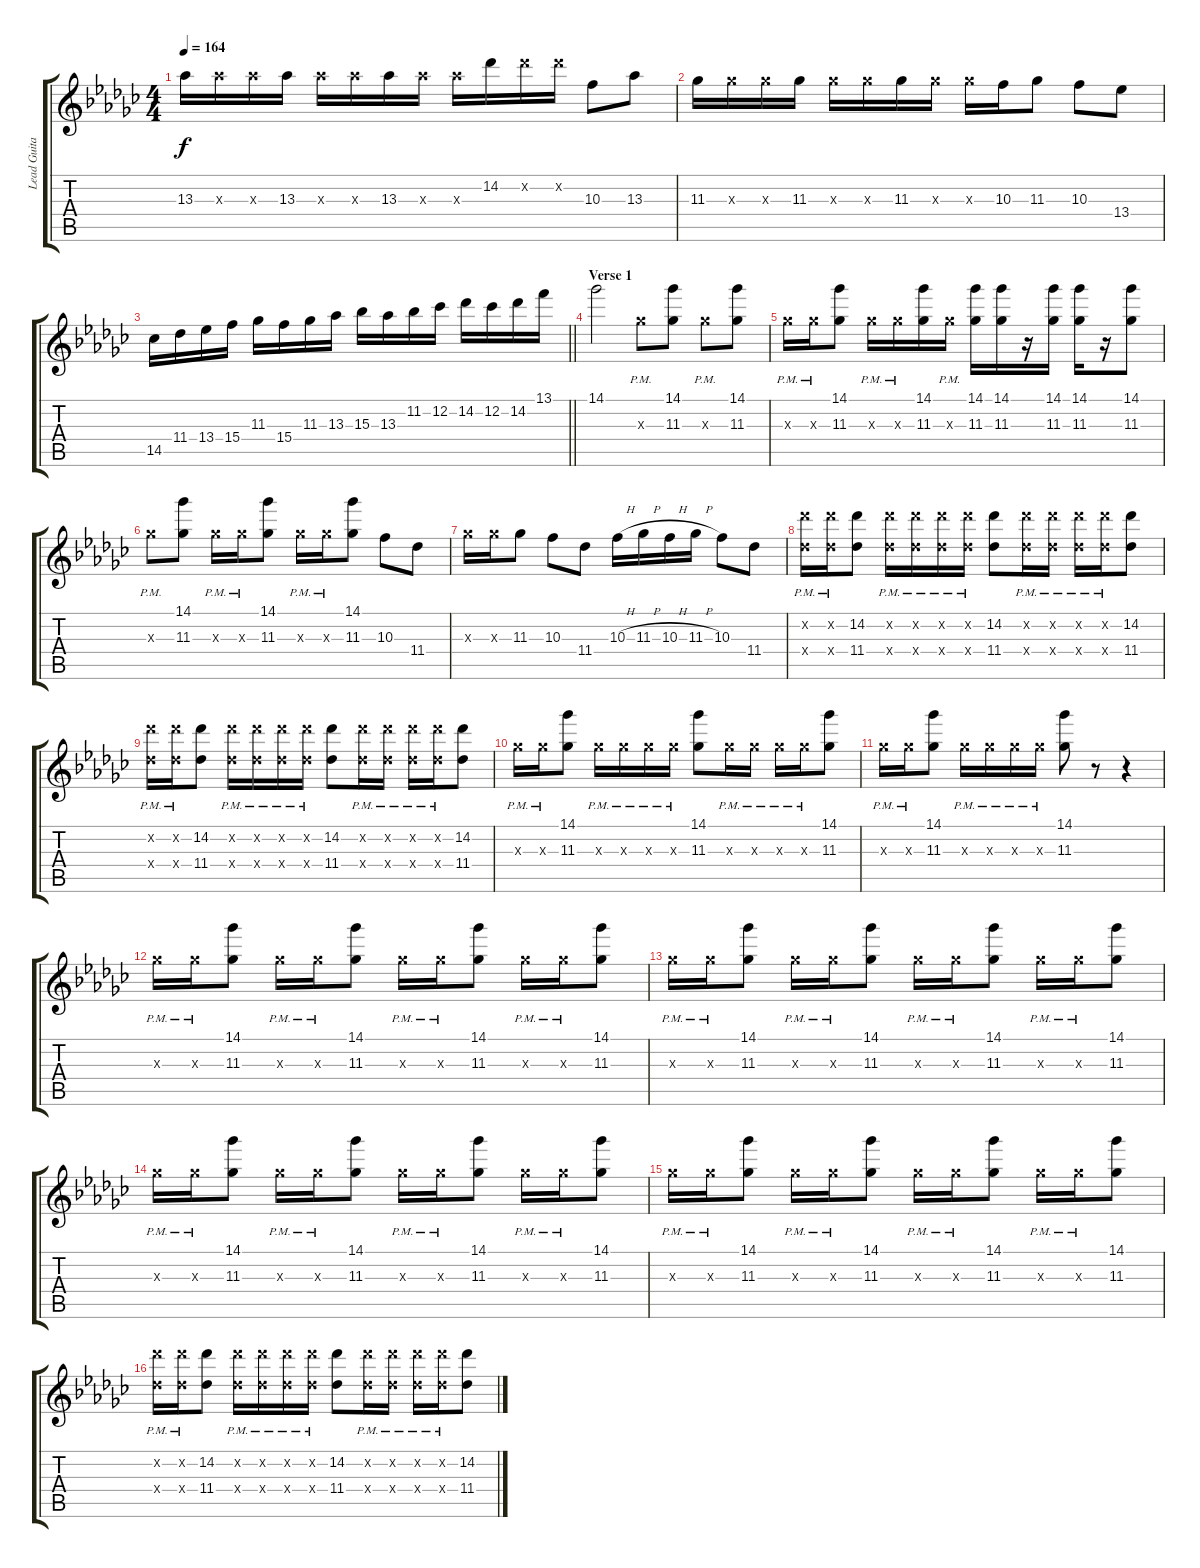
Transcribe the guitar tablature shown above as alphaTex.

\track ("Lead Guitar" "Lead Guita") {instrument overdrivenguitar}
\staff {score tabs}
\tuning (E4 B3 G3 D3 A2 E2) {hide}
\ts (4 4)
\tempo 164
\clef g2
\ks gb
13.3.16{dy f} 13.3{x}.16 13.3{x}.16 13.3.16 13.3{x}.16 13.3{x}.16 13.3.16 13.3{x}.16 13.3{x}.16 14.2.16 14.2{x}.16 14.2{x}.16 10.3.8 13.3.8 |
11.3.16 11.3{x}.16 11.3{x}.16 11.3.16 11.3{x}.16 11.3{x}.16 11.3.16 11.3{x}.16 11.3{x}.16 10.3.16 11.3.8 10.3.8 13.4.8 |
\barLineRight lightlight
14.5.16 11.4.16 13.4.16 15.4.16 11.3.16 15.4.16 11.3.16 13.3.16 15.3.16 13.3.16 11.2.16 12.2.16 14.2.16 12.2.16 14.2.16 13.1.16 |
\section ("" "Verse 1")
14.1.2 11.3{pm x}.8 (14.1 11.3).8 11.3{pm x}.8 (14.1 11.3).8 |
11.3{pm x}.16 11.3{pm x}.16 (14.1 11.3).8 11.3{pm x}.16 11.3{pm x}.16 (14.1 11.3).16 11.3{pm x}.16 (14.1 11.3).16 (14.1 11.3).16 r.16 (14.1 11.3).16 (14.1 11.3).16 r.16 (14.1 11.3).8 |
11.3{pm x}.8 (14.1 11.3).8 11.3{pm x}.16 11.3{pm x}.16 (14.1 11.3).8 11.3{pm x}.16 11.3{pm x}.16 (14.1 11.3).8 10.3.8 11.4.8 |
11.3{x}.16 11.3{x}.16 11.3.8 10.3.8 11.4.8 10.3{h}.16 11.3{h}.16 10.3{h}.16 11.3{h}.16 10.3.8 11.4.8 |
(14.2{pm x} 11.4{pm x}).16 (14.2{pm x} 11.4{pm x}).16 (14.2 11.4).8 (14.2{pm x} 11.4{pm x}).16 (14.2{pm x} 11.4{pm x}).16 (14.2{pm x} 11.4{pm x}).16 (14.2{pm x} 11.4{pm x}).16 (14.2 11.4).8 (14.2{pm x} 11.4{pm x}).16 (14.2{pm x} 11.4{pm x}).16 (14.2{pm x} 11.4{pm x}).16 (14.2{pm x} 11.4{pm x}).16 (14.2 11.4).8 |
(14.2{pm x} 11.4{pm x}).16 (14.2{pm x} 11.4{pm x}).16 (14.2 11.4).8 (14.2{pm x} 11.4{pm x}).16 (14.2{pm x} 11.4{pm x}).16 (14.2{pm x} 11.4{pm x}).16 (14.2{pm x} 11.4{pm x}).16 (14.2 11.4).8 (14.2{pm x} 11.4{pm x}).16 (14.2{pm x} 11.4{pm x}).16 (14.2{pm x} 11.4{pm x}).16 (14.2{pm x} 11.4{pm x}).16 (14.2 11.4).8 |
11.3{pm x}.16 11.3{pm x}.16 (14.1 11.3).8 11.3{pm x}.16 11.3{pm x}.16 11.3{pm x}.16 11.3{pm x}.16 (14.1 11.3).8 11.3{pm x}.16 11.3{pm x}.16 11.3{pm x}.16 11.3{pm x}.16 (14.1 11.3).8 |
11.3{pm x}.16 11.3{pm x}.16 (14.1 11.3).8 11.3{pm x}.16 11.3{pm x}.16 11.3{pm x}.16 11.3{pm x}.16 (14.1 11.3).8 r.8 r.4 |
11.3{pm x}.16 11.3{pm x}.16 (14.1 11.3).8 11.3{pm x}.16 11.3{pm x}.16 (14.1 11.3).8 11.3{pm x}.16 11.3{pm x}.16 (14.1 11.3).8 11.3{pm x}.16 11.3{pm x}.16 (14.1 11.3).8 |
11.3{pm x}.16 11.3{pm x}.16 (14.1 11.3).8 11.3{pm x}.16 11.3{pm x}.16 (14.1 11.3).8 11.3{pm x}.16 11.3{pm x}.16 (14.1 11.3).8 11.3{pm x}.16 11.3{pm x}.16 (14.1 11.3).8 |
11.3{pm x}.16 11.3{pm x}.16 (14.1 11.3).8 11.3{pm x}.16 11.3{pm x}.16 (14.1 11.3).8 11.3{pm x}.16 11.3{pm x}.16 (14.1 11.3).8 11.3{pm x}.16 11.3{pm x}.16 (14.1 11.3).8 |
11.3{pm x}.16 11.3{pm x}.16 (14.1 11.3).8 11.3{pm x}.16 11.3{pm x}.16 (14.1 11.3).8 11.3{pm x}.16 11.3{pm x}.16 (14.1 11.3).8 11.3{pm x}.16 11.3{pm x}.16 (14.1 11.3).8 |
(14.2{pm x} 11.4{pm x}).16 (14.2{pm x} 11.4{pm x}).16 (14.2 11.4).8 (14.2{pm x} 11.4{pm x}).16 (14.2{pm x} 11.4{pm x}).16 (14.2{pm x} 11.4{pm x}).16 (14.2{pm x} 11.4{pm x}).16 (14.2 11.4).8 (14.2{pm x} 11.4{pm x}).16 (14.2{pm x} 11.4{pm x}).16 (14.2{pm x} 11.4{pm x}).16 (14.2{pm x} 11.4{pm x}).16 (14.2 11.4).8
